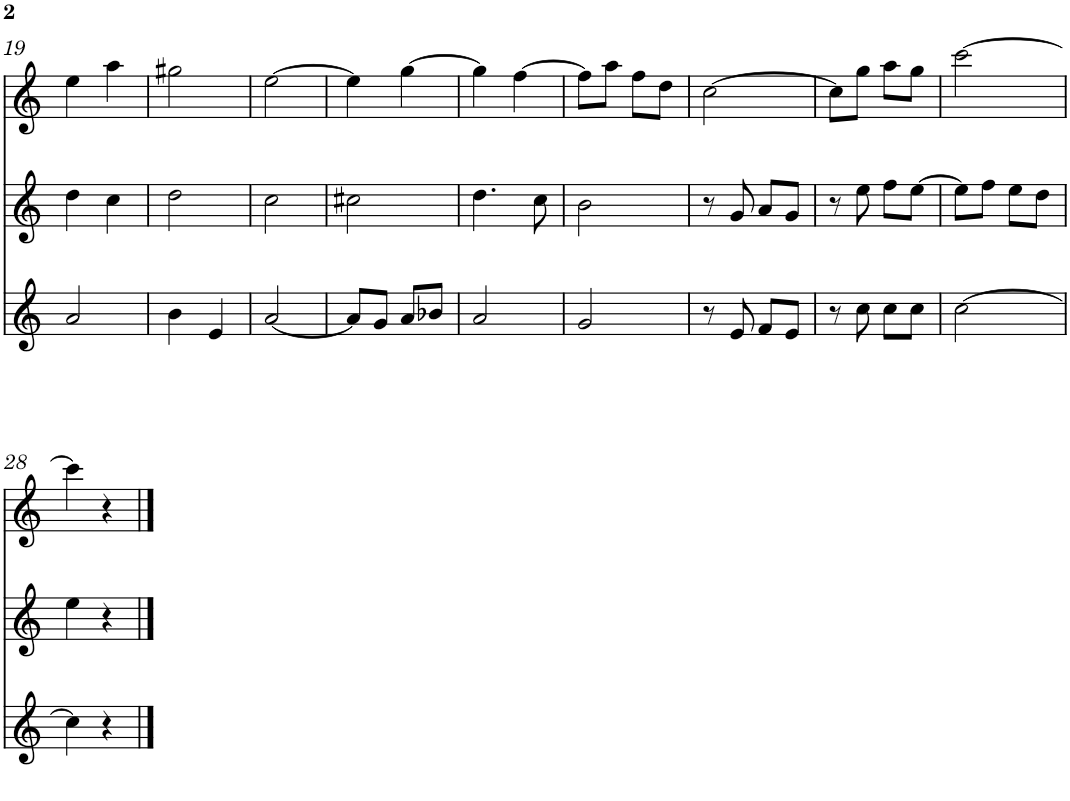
**kern	**kern	**kern
*part3	*part2	*part1
*staff3	*staff2	*staff1
*I"Gralla 3	*I"Gralla 2	*I"Gralla 1
!!LO:PB:g=z
*clefG2	*clefG2	*clefG2
*k[]	*k[]	*k[]
*M2/4	*M2/4	*M2/4
=19	=19	=19
2a/	4dd\	4ee\
.	4cc\	4aa\
=20	=20	=20
4b\	2dd\	2gg#X\
4e/	.	.
=21	=21	=21
[2a/	2cc\	[2ee\
=22	=22	=22
8a/L]	2cc#X\	4ee\]
8g/J	.	.
8a/L	.	[4gg\
8b-X/J	.	.
=23	=23	=23
2a/	4.dd\	4gg\]
.	.	[4ff\
.	8cc\	.
=24	=24	=24
2g/	2b\	8ff\L]
.	.	8aa\J
.	.	8ff\L
.	.	8dd\J
=25	=25	=25
8r	8r	[2cc\
8e/	8g/	.
8f/L	8a/L	.
8e/J	8g/J	.
=26	=26	=26
8r	8r	8cc\L]
8cc\	8ee\	8gg\J
8cc\L	8ff\L	8aa\L
8cc\J	[8ee\J	8gg\J
=27	=27	=27
[2cc\	8ee\L]	[2ccc\
.	8ff\J	.
.	8ee\L	.
.	8dd\J	.
!!LO:LB:g=z
=28	=28	=28
4cc\]	4ee\	4ccc\]
4r	4r	4r
==	==	==
*-	*-	*-
